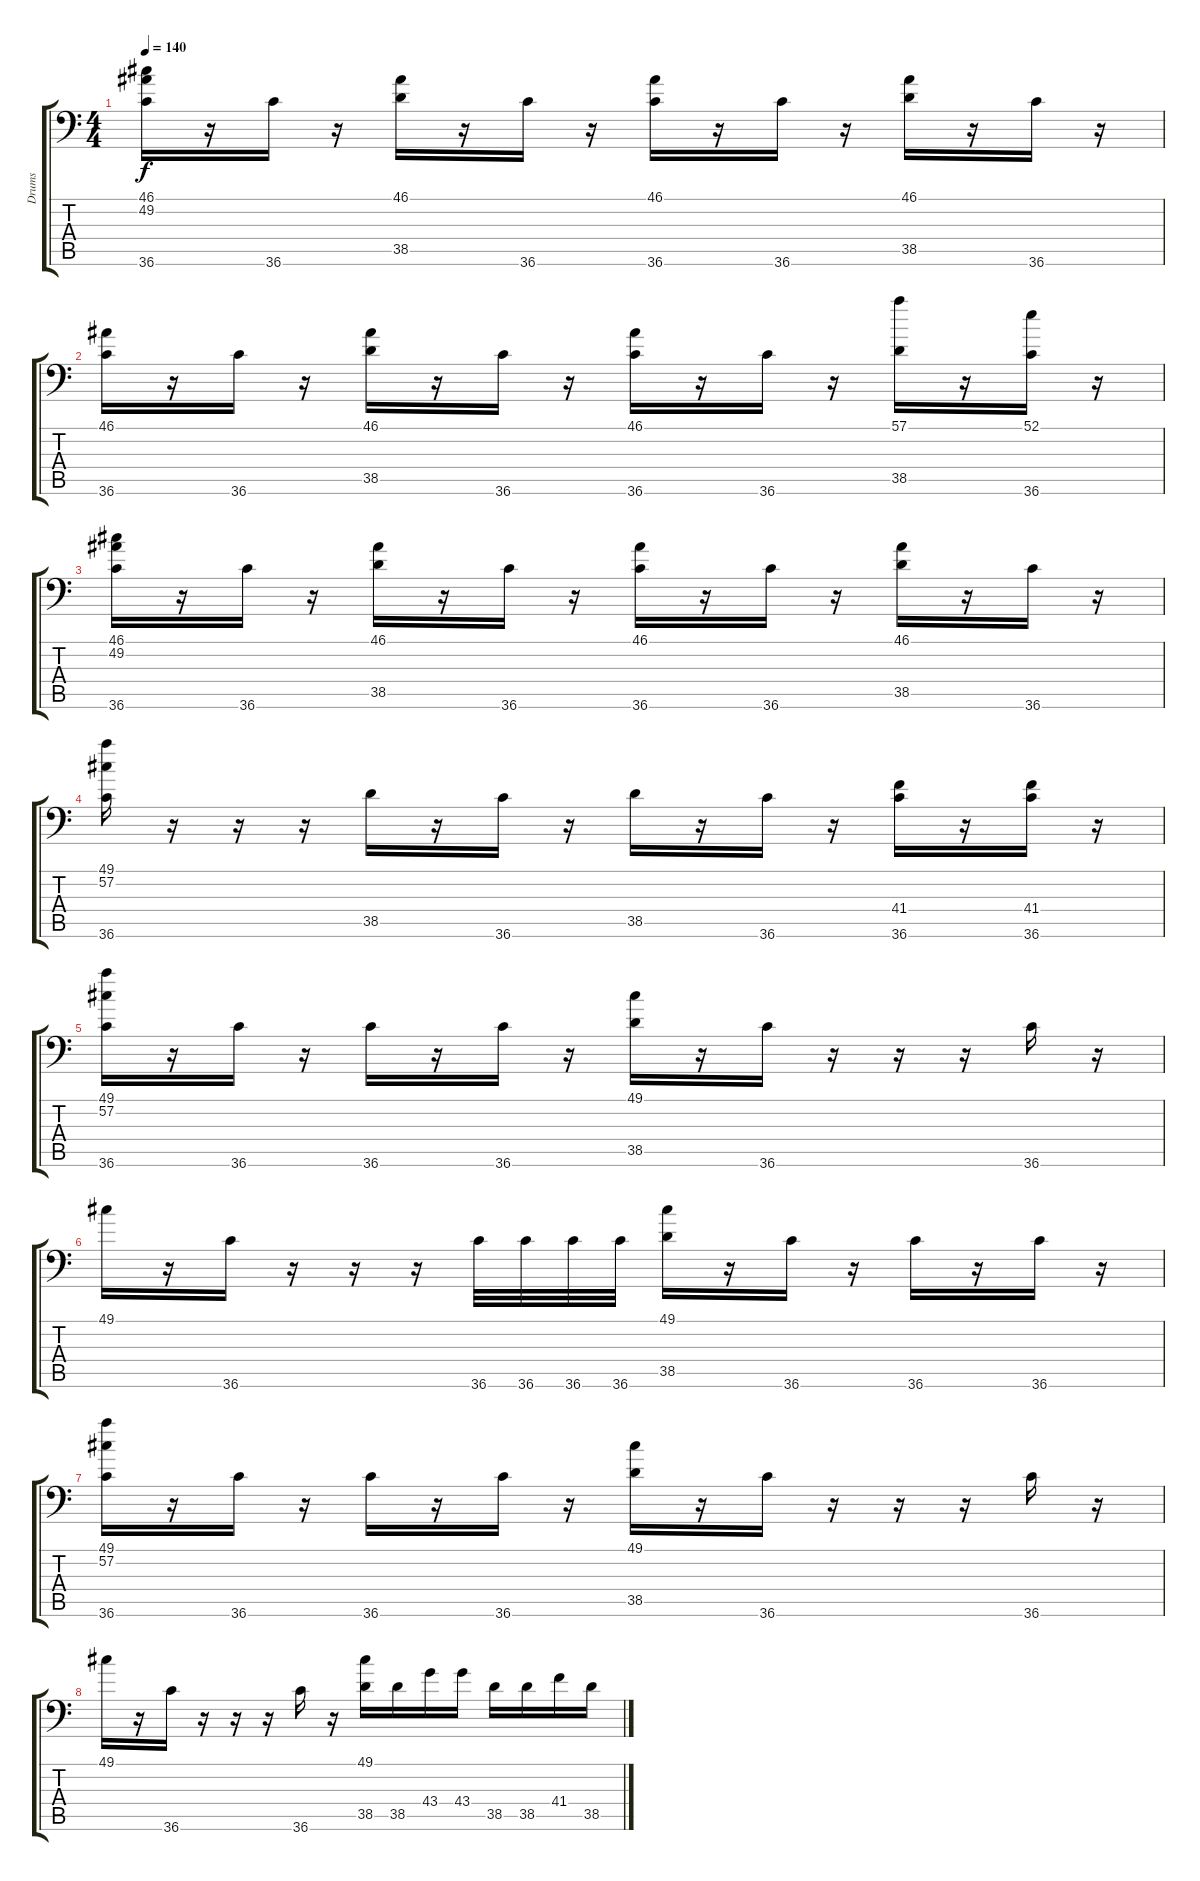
\track ("Drums" "Drums") {instrument acousticgrandpiano}
\staff {score tabs}
\tuning (C-1 C-1 C-1 C-1 C-1 C-1) {hide}
\ts (4 4)
\tempo 140
\clef f4
\ks c
(46.1 49.2 36.6).16{dy f} r.16 36.6.16 r.16 (46.1 38.5).16 r.16 36.6.16 r.16 (46.1 36.6).16 r.16 36.6.16 r.16 (46.1 38.5).16 r.16 36.6.16 r.16 |
(46.1 36.6).16 r.16 36.6.16 r.16 (46.1 38.5).16 r.16 36.6.16 r.16 (46.1 36.6).16 r.16 36.6.16 r.16 (57.1 38.5).16 r.16 (52.1 36.6).16 r.16 |
(46.1 49.2 36.6).16 r.16 36.6.16 r.16 (46.1 38.5).16 r.16 36.6.16 r.16 (46.1 36.6).16 r.16 36.6.16 r.16 (46.1 38.5).16 r.16 36.6.16 r.16 |
(49.1 57.2 36.6).16 r.16 r.16 r.16 38.5.16 r.16 36.6.16 r.16 38.5.16 r.16 36.6.16 r.16 (41.4 36.6).16 r.16 (41.4 36.6).16 r.16 |
(49.1 57.2 36.6).16 r.16 36.6.16 r.16 36.6.16 r.16 36.6.16 r.16 (49.1 38.5).16 r.16 36.6.16 r.16 r.16 r.16 36.6.16 r.16 |
49.1.16 r.16 36.6.16 r.16 r.16 r.16 36.6.32 36.6.32 36.6.32 36.6.32 (49.1 38.5).16 r.16 36.6.16 r.16 36.6.16 r.16 36.6.16 r.16 |
(49.1 57.2 36.6).16 r.16 36.6.16 r.16 36.6.16 r.16 36.6.16 r.16 (49.1 38.5).16 r.16 36.6.16 r.16 r.16 r.16 36.6.16 r.16 |
49.1.16 r.16 36.6.16 r.16 r.16 r.16 36.6.16 r.16 (49.1 38.5).16 38.5.16 43.4.16 43.4.16 38.5.16 38.5.16 41.4.16 38.5.16
